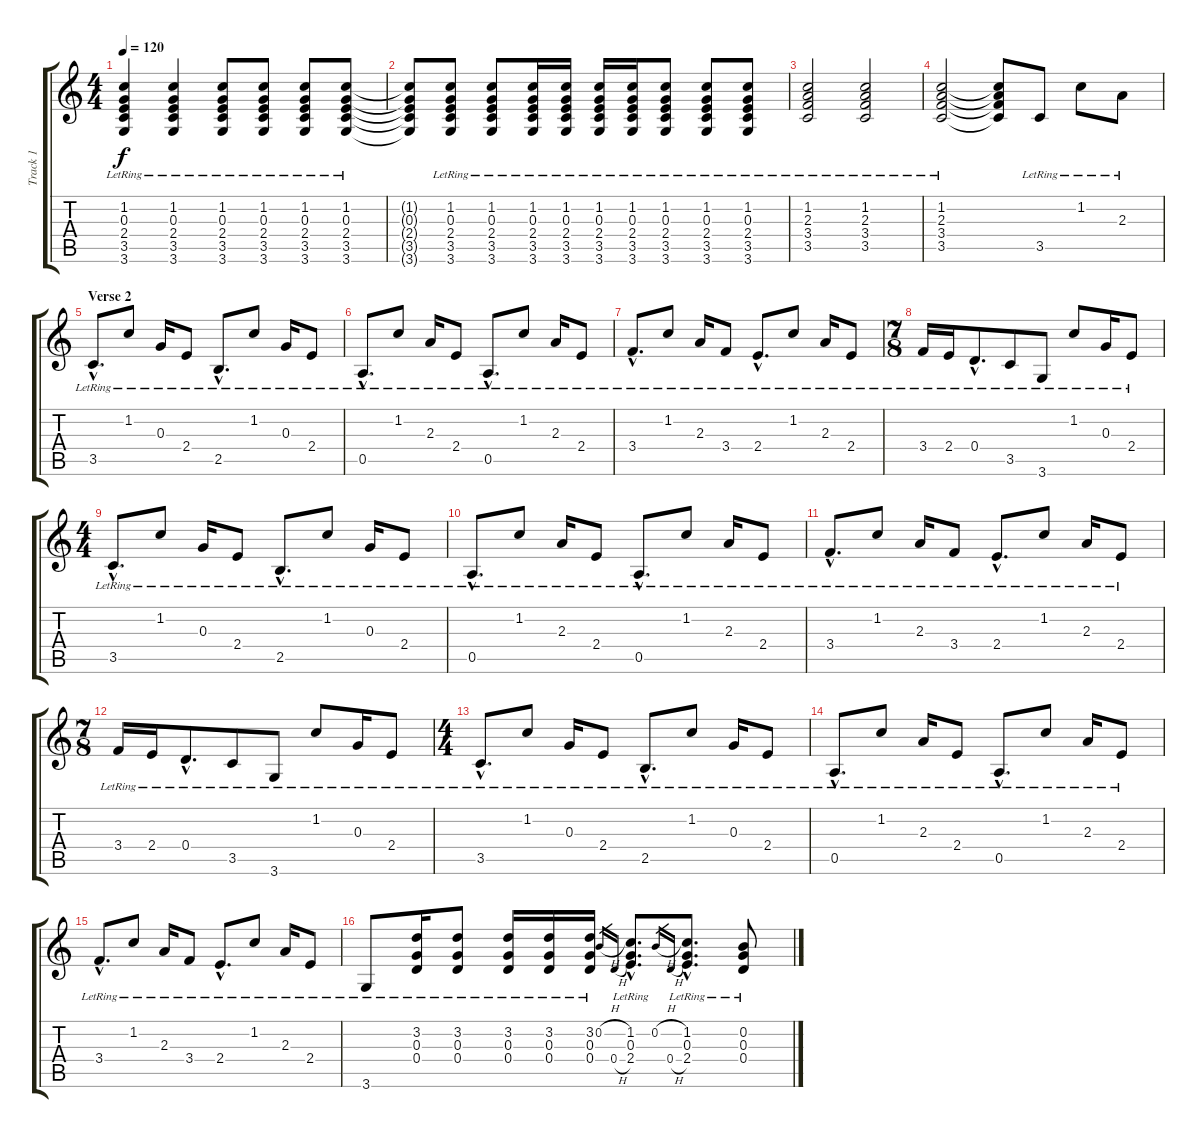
\track ("Track 1" "Track 1") {instrument acousticguitarnylon}
\staff {score tabs}
\tuning (E4 B3 G3 D3 A2 E2) {hide}
\ts (4 4)
\tempo 120
\clef g2
\ks c
(1.2{lr} 0.3{lr} 2.4{lr} 3.5{lr} 3.6{lr}).4{dy f} (1.2{lr} 0.3{lr} 2.4{lr} 3.5{lr} 3.6{lr}).4 (1.2{lr} 0.3{lr} 2.4{lr} 3.5{lr} 3.6{lr}).8 (1.2{lr} 0.3{lr} 2.4{lr} 3.5{lr} 3.6{lr}).8 (1.2{lr} 0.3{lr} 2.4{lr} 3.5{lr} 3.6{lr}).8 (1.2{lr} 0.3{lr} 2.4{lr} 3.5{lr} 3.6{lr}).8 |
(1.2{t} 0.3{t} 2.4{t} 3.5{t} 3.6{t}).8 (1.2{lr} 0.3{lr} 2.4{lr} 3.5{lr} 3.6{lr}).8 (1.2{lr} 0.3{lr} 2.4{lr} 3.5{lr} 3.6{lr}).8 (1.2{lr} 0.3{lr} 2.4{lr} 3.5{lr} 3.6{lr}).16 (1.2{lr} 0.3{lr} 2.4{lr} 3.5{lr} 3.6{lr}).16 (1.2{lr} 0.3{lr} 2.4{lr} 3.5{lr} 3.6{lr}).16 (1.2{lr} 0.3{lr} 2.4{lr} 3.5{lr} 3.6{lr}).16 (1.2{lr} 0.3{lr} 2.4{lr} 3.5{lr} 3.6{lr}).8 (1.2{lr} 0.3{lr} 2.4{lr} 3.5{lr} 3.6{lr}).8 (1.2{lr} 0.3{lr} 2.4{lr} 3.5{lr} 3.6{lr}).8 |
(1.2{lr} 2.3{lr} 3.4{lr} 3.5{lr}).2 (1.2{lr} 2.3{lr} 3.4{lr} 3.5{lr}).2 |
(1.2{lr} 2.3{lr} 3.4{lr} 3.5{lr}).2 (1.2{t} 2.3{t} 3.4{t} 3.5{t}).8 3.5{lr}.8 1.2{lr}.8 2.3{lr}.8 |
\section ("" "Verse 2")
3.5{hac lr}.8{d} 1.2{lr}.8 0.3{lr}.16 2.4{lr}.8 2.5{hac lr}.8{d} 1.2{lr}.8 0.3{lr}.16 2.4{lr}.8 |
0.5{hac lr}.8{d} 1.2{lr}.8 2.3{lr}.16 2.4{lr}.8 0.5{hac lr}.8{d} 1.2{lr}.8 2.3{lr}.16 2.4{lr}.8 |
3.4{hac lr}.8{d} 1.2{lr}.8 2.3{lr}.16 3.4{lr}.8 2.4{hac lr}.8{d} 1.2{lr}.8 2.3{lr}.16 2.4{lr}.8 |
\ts (7 8)
3.4{lr}.16 2.4{lr}.16 0.4{hac lr}.8{d} 3.5{lr}.8 3.6{lr}.8 1.2{lr}.8 0.3{lr}.16 2.4{lr}.8 |
\ts (4 4)
3.5{hac lr}.8{d} 1.2{lr}.8 0.3{lr}.16 2.4{lr}.8 2.5{hac lr}.8{d} 1.2{lr}.8 0.3{lr}.16 2.4{lr}.8 |
0.5{hac lr}.8{d} 1.2{lr}.8 2.3{lr}.16 2.4{lr}.8 0.5{hac lr}.8{d} 1.2{lr}.8 2.3{lr}.16 2.4{lr}.8 |
3.4{hac lr}.8{d} 1.2{lr}.8 2.3{lr}.16 3.4{lr}.8 2.4{hac lr}.8{d} 1.2{lr}.8 2.3{lr}.16 2.4{lr}.8 |
\ts (7 8)
3.4{lr}.16 2.4{lr}.16 0.4{hac lr}.8{d} 3.5{lr}.8 3.6{lr}.8 1.2{lr}.8 0.3{lr}.16 2.4{lr}.8 |
\ts (4 4)
3.5{hac lr}.8{d} 1.2{lr}.8 0.3{lr}.16 2.4{lr}.8 2.5{hac lr}.8{d} 1.2{lr}.8 0.3{lr}.16 2.4{lr}.8 |
0.5{hac lr}.8{d} 1.2{lr}.8 2.3{lr}.16 2.4{lr}.8 0.5{hac lr}.8{d} 1.2{lr}.8 2.3{lr}.16 2.4{lr}.8 |
3.4{hac lr}.8{d} 1.2{lr}.8 2.3{lr}.16 3.4{lr}.8 2.4{hac lr}.8{d} 1.2{lr}.8 2.3{lr}.16 2.4{lr}.8 |
3.6{lr}.8 (3.2{lr} 0.3{lr} 0.4{lr}).16 (3.2{lr} 0.3{lr} 0.4{lr}).8 (3.2{lr} 0.3{lr} 0.4{lr}).16 (3.2{lr} 0.3{lr} 0.4{lr}).16 (3.2{lr} 0.3{lr} 0.4{lr}).16 0.2{h}.16{gr} 0.4{h}.16{gr} (1.2{hac lr} 0.3{hac lr} 2.4{hac lr}).8{d} 0.2{h}.16{gr} 0.4{h}.16{gr} (1.2{hac lr} 0.3{hac lr} 2.4{hac lr}).8{d} (0.2{lr} 0.3{lr} 0.4{lr}).8
